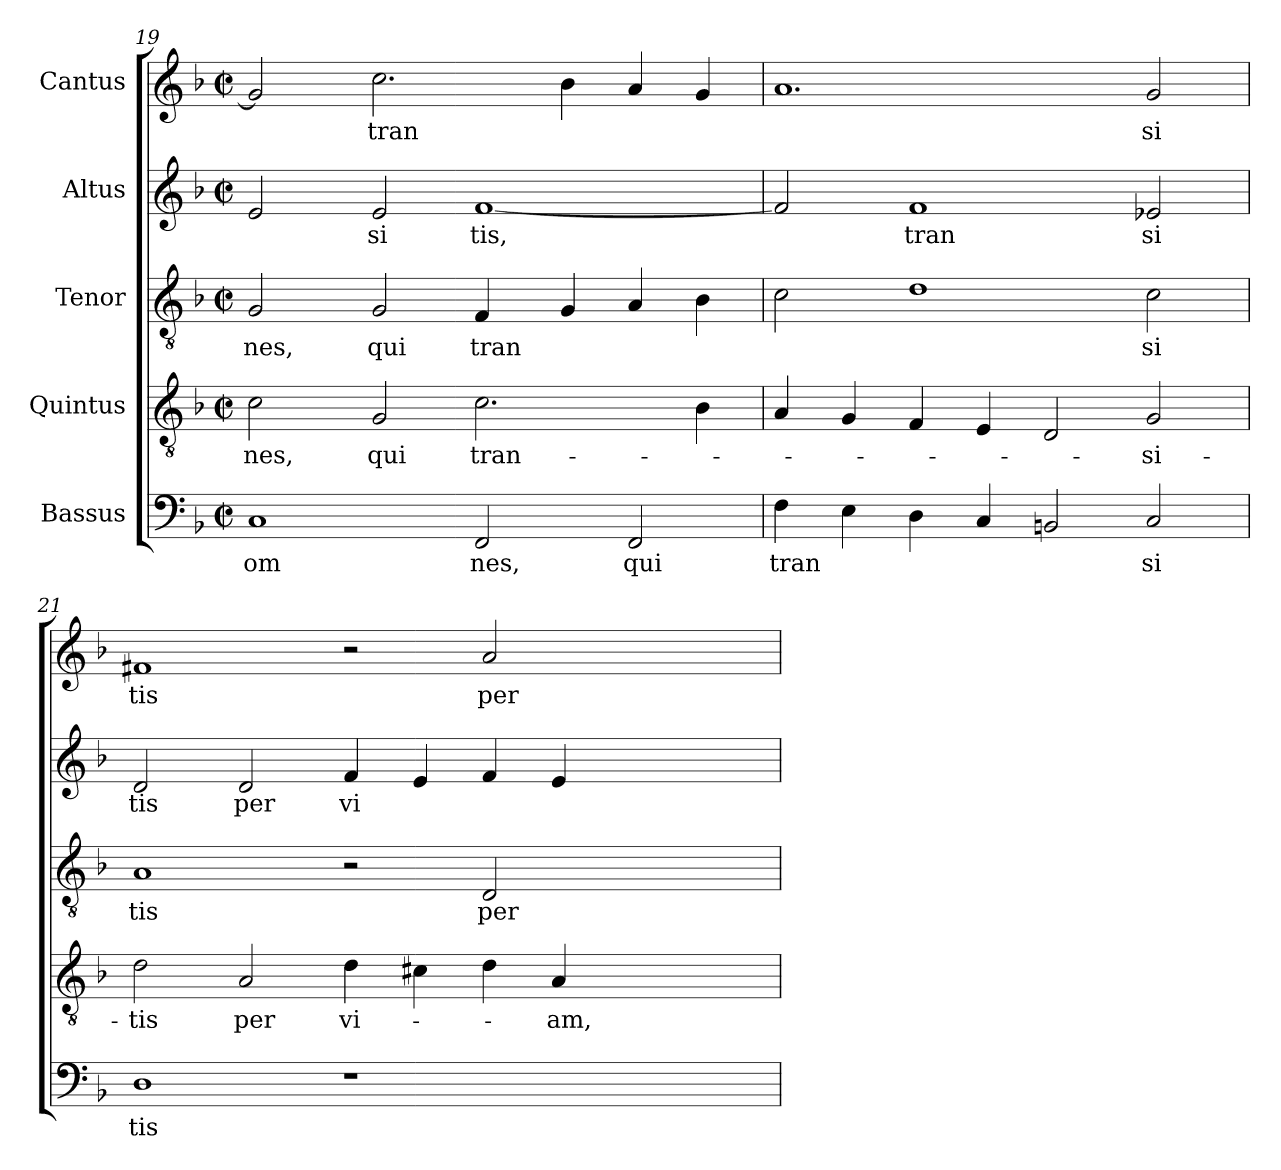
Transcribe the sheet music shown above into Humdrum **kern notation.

**kern	**text	**kern	**text	**kern	**text	**kern	**text	**kern	**text
*part5	*part5	*part4	*part4	*part3	*part3	*part2	*part2	*part1	*part1
*staff5	*staff5	*staff4	*staff4	*staff3	*staff3	*staff2	*staff2	*staff1	*staff1
*I"Bassus	*	*I"Quintus	*	*I"Tenor	*	*I"Altus	*	*I"Cantus	*
!!LO:PB:g=z
*clefF4	*	*clefGv2	*	*clefGv2	*	*clefG2	*	*clefG2	*
*k[b-]	*	*k[b-]	*	*k[b-]	*	*k[b-]	*	*k[b-]	*
*F:	*	*F:	*	*F:	*	*F:	*	*F:	*
*M2/2	*	*M2/2	*	*M2/2	*	*M2/2	*	*M2/2	*
*met(c|)	*	*met(c|)	*	*met(c|)	*	*met(c|)	*	*met(c|)	*
=19	=19	=19	=19	=19	=19	=19	=19	=19	=19
!	!LO:LY:b:cj	!	!LO:LY:b:cj	!	!LO:LY:b:cj	!	!	!	!
*	*	*	*	*^	*	*	*	*	*
1C	om	2c\	-nes,	2G/	16ryy	-nes,	2e/	.	2g/]	.
.	.	.	.	.	1ryy	.	.	.	.	.
!	!	!	!LO:LY:b:cj	!	!	!LO:LY:b:cj	!	!LO:LY:b:cj	!	!LO:LY:b
.	.	2G/	qui	2G/	.	qui	2e/	-si	2.cc\	tran
!	!LO:LY:b:cj	!	!LO:LY:b	!	!	!LO:LY:b	!	!LO:LY:b:cj	!	!
2FF/	nes,	2.c\	tran-	4F/	.	tran	[<1f	tis,	.	.
.	.	.	.	.	2...ryy	.	.	.	.	.
.	.	.	.	4G/	.	.	.	.	4b-\	.
!	!LO:LY:b:cj	!	!	!	!	!	!	!	!	!
2FF/	qui	.	.	4A/	.	.	.	.	4a/	.
.	.	4B-\	.	4B-\	.	.	.	.	4g/	.
=20	=20	=20	=20	=20	=20	=20	=20	=20	=20	=20
!	!LO:LY:b	!	!	!	!	!	!	!	!	!
*	*	*	*	*v	*v	*	*	*	*	*
4F\	tran	4A/	.	2c\	.	2f/]	.	1.a	.
4E\	.	4G/	.	.	.	.	.	.	.
!	!	!	!	!	!	!	!LO:LY:b:cj	!	!
4D\	.	4F/	.	1d	.	1f	tran	.	.
4C/	.	4E/	.	.	.	.	.	.	.
2BBn/	.	2D/	.	.	.	.	.	.	.
!	!LO:LY:b:cj	!	!LO:LY:b:cj	!	!LO:LY:b:cj	!	!LO:LY:b:cj	!	!LO:LY:b:cj
2C/	si	2G/	-si-	2c\	si	2e-X/	si	2g/	si
=21	=21	=21	=21	=21	=21	=21	=21	=21	=21
!	!LO:LY:b:cj	!	!LO:LY:b:cj	!	!LO:LY:b:cj	!	!LO:LY:b:cj	!	!LO:LY:b:cj
1D	tis	2d\	-tis	1A	tis	2d/	tis	1f#X	tis
!	!	!	!LO:LY:b:cj	!	!	!	!LO:LY:b:cj	!	!
.	.	2A/	per	.	.	2d/	per	.	.
!LO:N:vis=1	!	!	!LO:LY:b:cj	!	!	!	!LO:LY:b:cj	!	!
0r	.	4d\	vi-	2r	.	4f/	vi	2r	.
.	.	4c#X\	.	.	.	4e/	.	.	.
!	!	!	!	!	!LO:LY:b:cj	!	!	!	!LO:LY:b:cj
.	.	4d\	.	2D/	per	4f/	.	2a/	per
!	!	!	!LO:LY:b:cj	!	!	!	!	!	!
.	.	4A/	-am,	.	.	4e/	.	.	.
.	.	1ryy	.	1ryy	.	1ryy	.	1ryy	.
=	=	=	=	=	=	=	=	=	=
*-	*-	*-	*-	*-	*-	*-	*-	*-	*-
